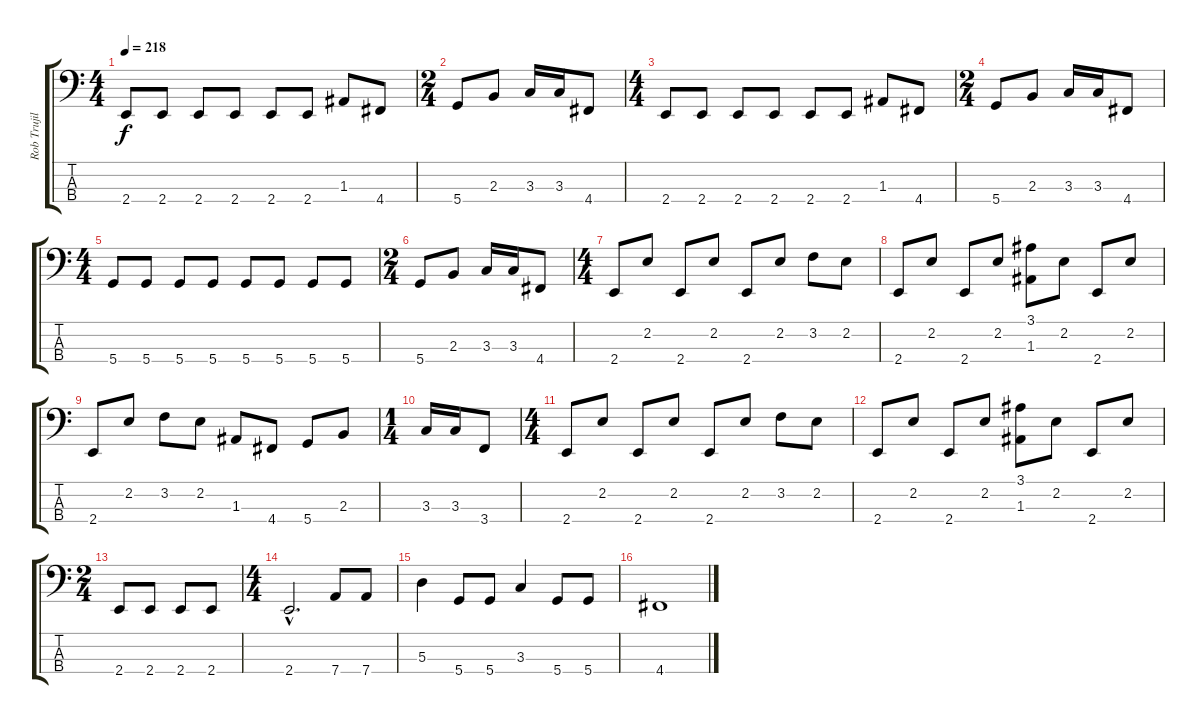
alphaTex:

\track ("Rob Trujillo" "Rob Trujil") {instrument electricbasspick}
\staff {score tabs}
\tuning (G2 D2 A1 D1) {hide}
\ts (4 4)
\tempo 218
\clef f4
\ks c
2.4.8{dy f} 2.4.8 2.4.8 2.4.8 2.4.8 2.4.8 1.3.8 4.4.8 |
\ts (2 4)
5.4.8 2.3.8 3.3.16 3.3.16 4.4.8 |
\ts (4 4)
2.4.8 2.4.8 2.4.8 2.4.8 2.4.8 2.4.8 1.3.8 4.4.8 |
\ts (2 4)
5.4.8 2.3.8 3.3.16 3.3.16 4.4.8 |
\ts (4 4)
5.4.8 5.4.8 5.4.8 5.4.8 5.4.8 5.4.8 5.4.8 5.4.8 |
\ts (2 4)
5.4.8 2.3.8 3.3.16 3.3.16 4.4.8 |
\ts (4 4)
2.4.8 2.2.8 2.4.8 2.2.8 2.4.8 2.2.8 3.2.8 2.2.8 |
2.4.8 2.2.8 2.4.8 2.2.8 (3.1 1.3).8 2.2.8 2.4.8 2.2.8 |
2.4.8 2.2.8 3.2.8 2.2.8 1.3.8 4.4.8 5.4.8 2.3.8 |
\ts (1 4)
3.3.16 3.3.16 3.4.8 |
\ts (4 4)
2.4.8 2.2.8 2.4.8 2.2.8 2.4.8 2.2.8 3.2.8 2.2.8 |
2.4.8 2.2.8 2.4.8 2.2.8 (3.1 1.3).8 2.2.8 2.4.8 2.2.8 |
\ts (2 4)
2.4.8 2.4.8 2.4.8 2.4.8 |
\ts (4 4)
2.4{hac}.2{d} 7.4.8 7.4.8 |
5.3.4 5.4.8 5.4.8 3.3.4 5.4.8 5.4.8 |
4.4.1
